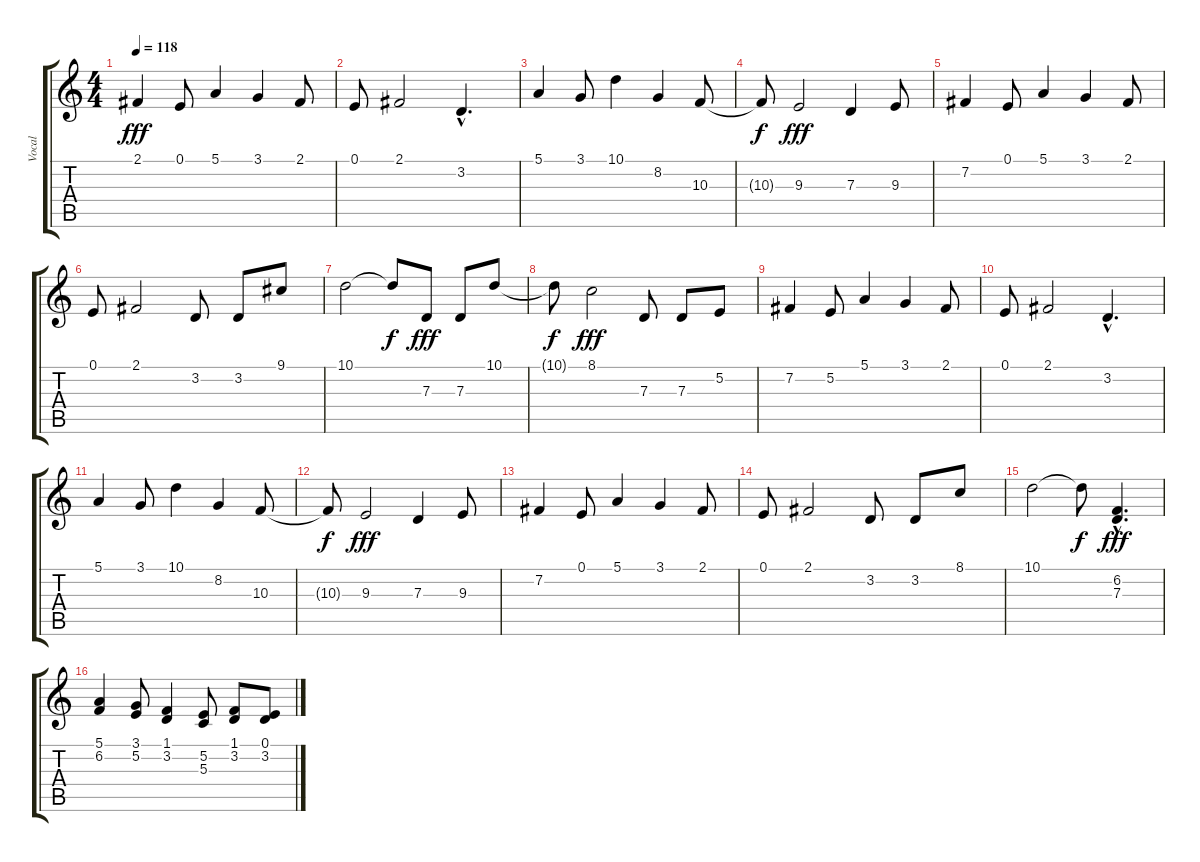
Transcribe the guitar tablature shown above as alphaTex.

\track ("Vocal" "Vocal") {instrument flute}
\staff {score tabs}
\tuning (E4 B3 G3 D3 A2 E2) {hide}
\ts (4 4)
\tempo 118
\clef g2
\ks c
2.1.4{dy fff} 0.1.8 5.1.4 3.1.4 2.1.8 |
0.1.8 2.1.2 3.2{hac}.4{d} |
5.1.4 3.1.8 10.1.4 8.2.4 10.3.8 |
10.3{t}.8{dy f} 9.3.2{dy fff} 7.3.4 9.3.8 |
7.2.4 0.1.8 5.1.4 3.1.4 2.1.8 |
0.1.8 2.1.2 3.2.8 3.2.8 9.1.8 |
10.1.2 10.1{t}.8{dy f} 7.3.8{dy fff} 7.3.8 10.1.8 |
10.1{t}.8{dy f} 8.1.2{dy fff} 7.3.8 7.3.8 5.2.8 |
7.2.4 5.2.8 5.1.4 3.1.4 2.1.8 |
0.1.8 2.1.2 3.2{hac}.4{d} |
5.1.4 3.1.8 10.1.4 8.2.4 10.3.8 |
10.3{t}.8{dy f} 9.3.2{dy fff} 7.3.4 9.3.8 |
7.2.4 0.1.8 5.1.4 3.1.4 2.1.8 |
0.1.8 2.1.2 3.2.8 3.2.8 8.1.8 |
10.1.2 10.1{t}.8{dy f} (6.2{hac} 7.3{hac}).4{d dy fff} |
(5.1 6.2).4 (3.1 5.2).8 (1.1 3.2).4 (5.2 5.3).8 (1.1 3.2).8 (0.1 3.2).8
